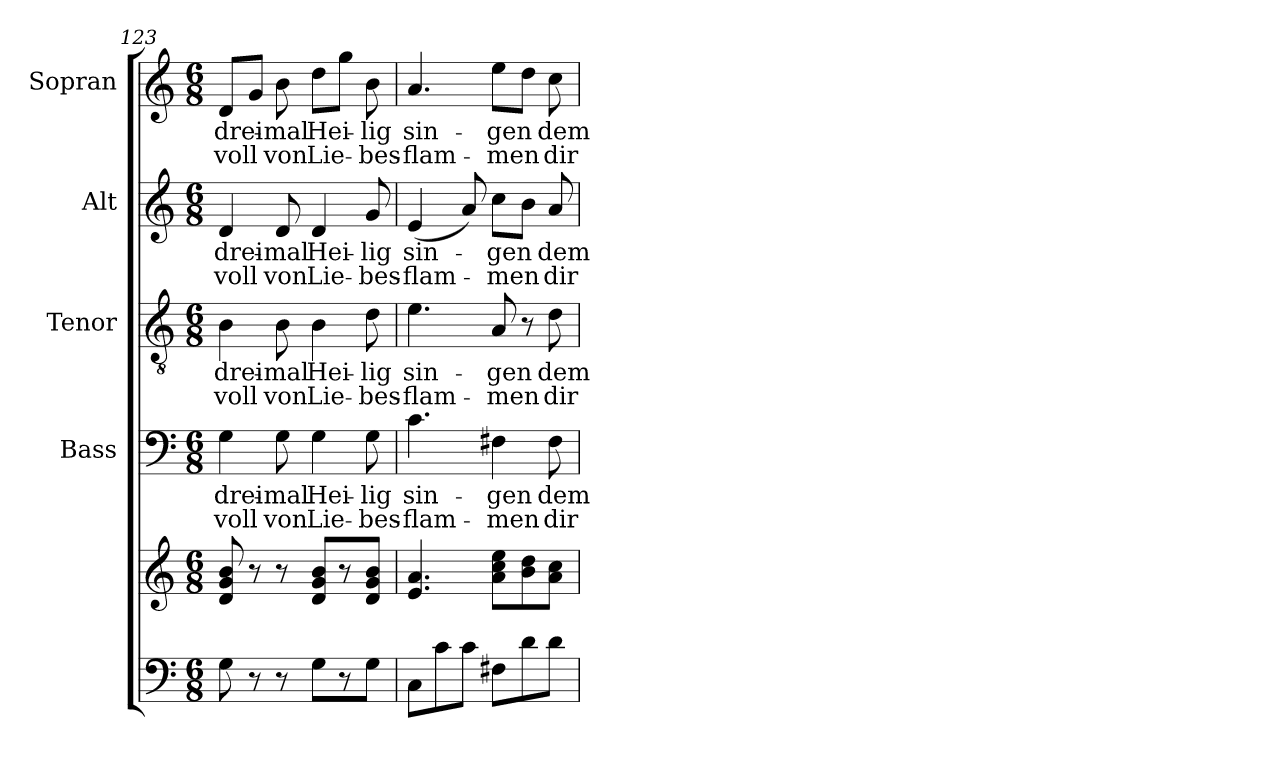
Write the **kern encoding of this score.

**kern	**kern	**kern	**text	**text	**kern	**text	**text	**kern	**text	**text	**kern	**text	**text
*part5	*part5	*part4	*part4	*part4	*part3	*part3	*part3	*part2	*part2	*part2	*part1	*part1	*part1
*staff6	*staff5	*staff4	*staff4	*staff4	*staff3	*staff3	*staff3	*staff2	*staff2	*staff2	*staff1	*staff1	*staff1
*	*	*I"Bass	*	*	*I"Tenor	*	*	*I"Alt	*	*	*I"Sopran	*	*
*	*	*I'B.	*	*	*I'T.	*	*	*I'A.	*	*	*I'S.	*	*
*clefF4	*clefG2	*clefF4	*	*	*clefGv2	*	*	*clefG2	*	*	*clefG2	*	*
*k[]	*k[]	*k[]	*	*	*k[]	*	*	*k[]	*	*	*k[]	*	*
*C:	*C:	*C:	*	*	*C:	*	*	*C:	*	*	*C:	*	*
*M6/8	*M6/8	*M6/8	*	*	*M6/8	*	*	*M6/8	*	*	*M6/8	*	*
=123	=123	=123	=123	=123	=123	=123	=123	=123	=123	=123	=123	=123	=123
!	!	!	!LO:LY:b	!LO:LY:b	!	!LO:LY:b	!LO:LY:b	!	!LO:LY:b	!LO:LY:b	!	!LO:LY:b	!LO:LY:b
8G\	8d/ 8g/ 8b/	4G\	drei-	voll	4B\	drei-	voll	4d/	drei-	voll	8d/L	drei-	voll
8r	8r	.	.	.	.	.	.	.	.	.	8g/J	.	.
!	!	!	!LO:LY:b	!LO:LY:b	!	!LO:LY:b	!LO:LY:b	!	!LO:LY:b	!LO:LY:b	!	!LO:LY:b	!LO:LY:b
8r	8r	8G\	-mal	von	8B\	-mal	von	8d/	-mal	von	8b\	-mal	von
!	!	!	!LO:LY:b	!LO:LY:b	!	!LO:LY:b	!LO:LY:b	!	!LO:LY:b	!LO:LY:b	!	!LO:LY:b	!LO:LY:b
8G\L	8d/ 8g/ 8b/L	4G\	Hei-	Lie-	4B\	Hei-	Lie-	4d/	Hei-	Lie-	8dd\L	Hei-	Lie-
8r	8r	.	.	.	.	.	.	.	.	.	8gg\J	.	.
!	!	!	!LO:LY:b	!LO:LY:b	!	!LO:LY:b	!LO:LY:b	!	!LO:LY:b	!LO:LY:b	!	!LO:LY:b	!LO:LY:b
8G\J	8d/ 8g/ 8b/J	8G\	-lig	-bes-	8d\	-lig	-bes-	8g/	-lig	-bes-	8b\	-lig	-bes-
!!LO:LB:g=z
=124	=124	=124	=124	=124	=124	=124	=124	=124	=124	=124	=124	=124	=124
!	!	!	!LO:LY:b	!LO:LY:b	!	!LO:LY:b	!LO:LY:b	!	!LO:LY:b	!LO:LY:b	!	!LO:LY:b	!LO:LY:b
8C\L	4.e/ 4.a/	4.c\	sin-	-flam-	4.e\	sin-	-flam-	(<4e/	sin-	-flam-	4.a/	sin-	-flam-
8c\	.	.	.	.	.	.	.	.	.	.	.	.	.
8c\J	.	.	.	.	.	.	.	8a/)	.	.	.	.	.
!	!	!	!LO:LY:b	!LO:LY:b	!	!LO:LY:b	!LO:LY:b	!	!LO:LY:b	!LO:LY:b	!	!LO:LY:b	!LO:LY:b
8F#X\L	8a\ 8cc\ 8ee\L	4F#X\	-gen	-men	8A/	-gen	-men	8cc\L	-gen	-men	8ee\L	-gen	-men
8d\	8b\ 8dd\	.	.	.	8r	.	.	8b\J	.	.	8dd\J	.	.
!	!	!	!LO:LY:b	!LO:LY:b	!	!LO:LY:b	!LO:LY:b	!	!LO:LY:b	!LO:LY:b	!	!LO:LY:b	!LO:LY:b
8d\J	8a\ 8cc\J	8F#\	dem	dir	8d\	dem	dir	8a/	dem	dir	8cc\	dem	dir
=	=	=	=	=	=	=	=	=	=	=	=	=	=
*-	*-	*-	*-	*-	*-	*-	*-	*-	*-	*-	*-	*-	*-
